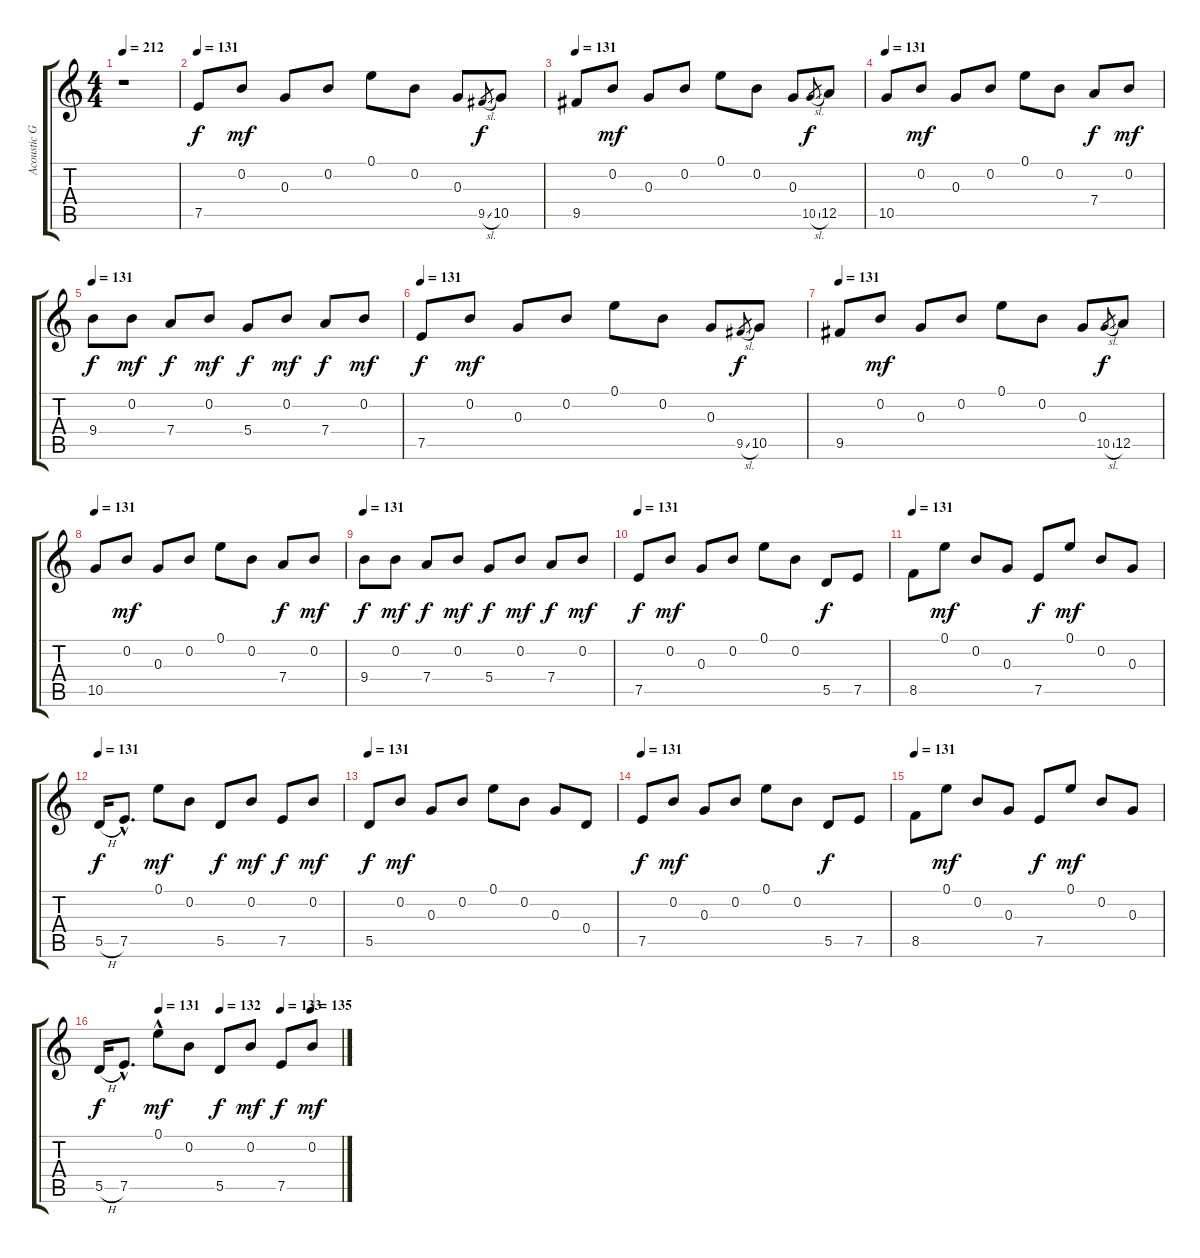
\track ("Acoustic Guitar" "Acoustic G") {instrument acousticguitarsteel}
\staff {score tabs}
\tuning (E4 B3 G3 D3 A2 E2) {hide}
\ts (4 4)
\tempo 212
\tempo 131
\tempo 212
\clef g2
\ks c
r.1{dy f instrument acousticguitarsteel} |
\tempo 131
7.5.8 0.2.8{dy mf} 0.3.8 0.2.8 0.1.8 0.2.8 0.3.8 9.5{sl}.8{gr dy f} 10.5.8 |
\tempo 131
9.5.8 0.2.8{dy mf} 0.3.8 0.2.8 0.1.8 0.2.8 0.3.8 10.5{sl}.8{gr dy f} 12.5.8 |
\tempo 131
10.5.8 0.2.8{dy mf} 0.3.8 0.2.8 0.1.8 0.2.8 7.4.8{dy f} 0.2.8{dy mf} |
\tempo 131
9.4.8{dy f} 0.2.8{dy mf} 7.4.8{dy f} 0.2.8{dy mf} 5.4.8{dy f} 0.2.8{dy mf} 7.4.8{dy f} 0.2.8{dy mf} |
\tempo 131
7.5.8{dy f} 0.2.8{dy mf} 0.3.8 0.2.8 0.1.8 0.2.8 0.3.8 9.5{sl}.8{gr dy f} 10.5.8 |
\tempo 131
9.5.8 0.2.8{dy mf} 0.3.8 0.2.8 0.1.8 0.2.8 0.3.8 10.5{sl}.8{gr dy f} 12.5.8 |
\tempo 131
10.5.8 0.2.8{dy mf} 0.3.8 0.2.8 0.1.8 0.2.8 7.4.8{dy f} 0.2.8{dy mf} |
\tempo 131
9.4.8{dy f} 0.2.8{dy mf} 7.4.8{dy f} 0.2.8{dy mf} 5.4.8{dy f} 0.2.8{dy mf} 7.4.8{dy f} 0.2.8{dy mf} |
\tempo 131
7.5.8{dy f} 0.2.8{dy mf} 0.3.8 0.2.8 0.1.8 0.2.8 5.5.8{dy f} 7.5.8 |
\tempo 131
8.5.8 0.1.8{dy mf} 0.2.8 0.3.8 7.5.8{dy f} 0.1.8{dy mf} 0.2.8 0.3.8 |
\tempo 131
5.5{h}.16{dy f} 7.5{hac}.8{d} 0.1.8{dy mf} 0.2.8 5.5.8{dy f} 0.2.8{dy mf} 7.5.8{dy f} 0.2.8{dy mf} |
\tempo 131
5.5.8{dy f} 0.2.8{dy mf} 0.3.8 0.2.8 0.1.8 0.2.8 0.3.8 0.4.8 |
\tempo 131
7.5.8{dy f} 0.2.8{dy mf} 0.3.8 0.2.8 0.1.8 0.2.8 5.5.8{dy f} 7.5.8 |
\tempo 131
8.5.8 0.1.8{dy mf} 0.2.8 0.3.8 7.5.8{dy f} 0.1.8{dy mf} 0.2.8 0.3.8 |
\tempo (131 0.25)
\tempo (132 0.5)
\tempo (133 0.75)
\tempo (135 0.875)
5.5{h}.16{dy f} 7.5{hac}.8{d} 0.1{hac}.8{dy mf} 0.2.8 5.5.8{dy f} 0.2.8{dy mf} 7.5.8{dy f} 0.2.8{dy mf}
